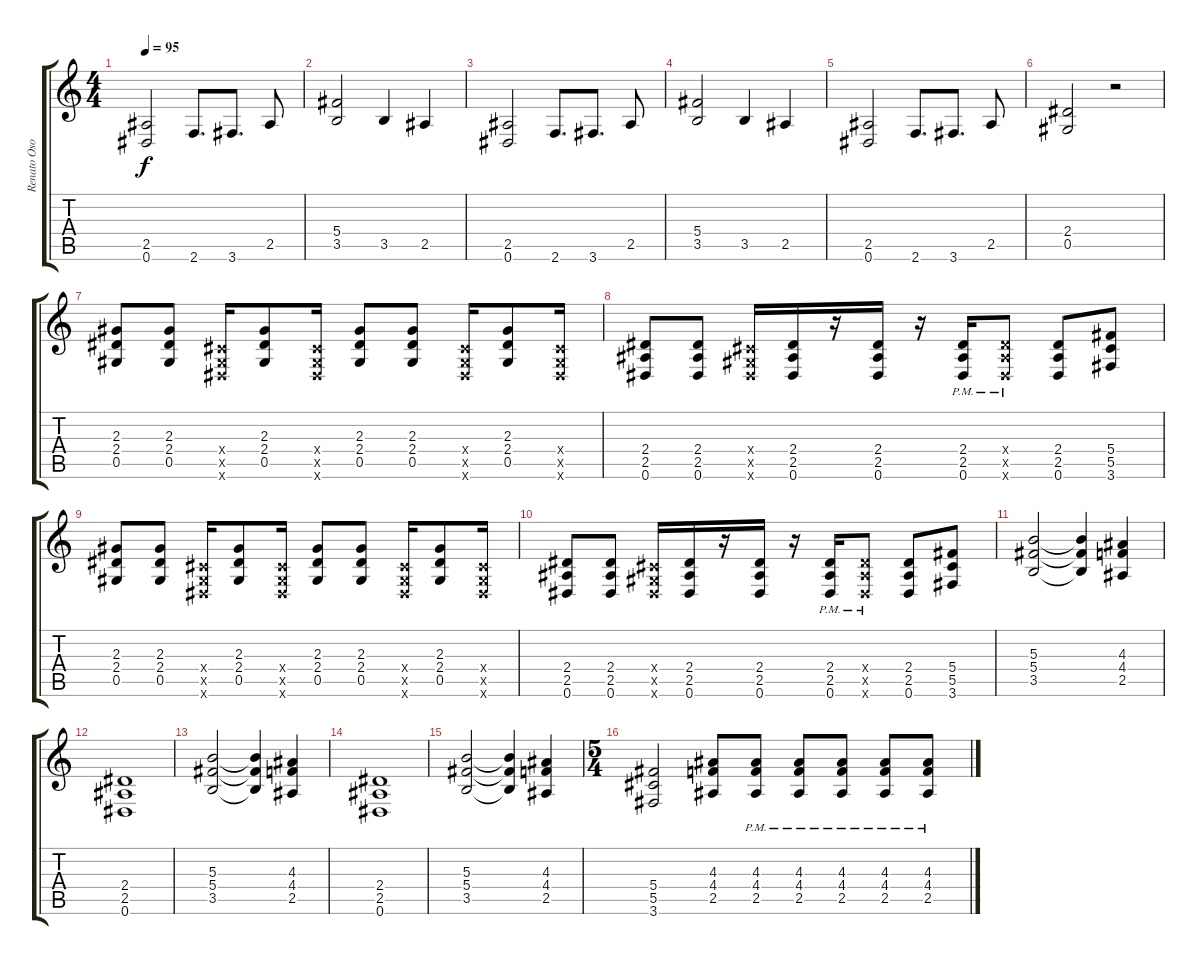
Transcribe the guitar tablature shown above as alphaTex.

\track ("Renato Osorio" "Renato Oso") {instrument overdrivenguitar}
\staff {score tabs}
\tuning (Eb4 Bb3 Gb3 Db3 Ab2 Eb2) {hide}
\ts (4 4)
\tempo 95
\clef g2
\ks c
(2.5 0.6).2{dy f} 2.6.8{d} 3.6.8{d} 2.5.8 |
(5.4 3.5).2 3.5.4 2.5.4 |
(2.5 0.6).2 2.6.8{d} 3.6.8{d} 2.5.8 |
(5.4 3.5).2 3.5.4 2.5.4 |
(2.5 0.6).2 2.6.8{d} 3.6.8{d} 2.5.8 |
(2.4 0.5).2 r.2 |
(2.3 2.4 0.5).8{volume 8} (2.3 2.4 0.5).8 (0.4{x} 0.5{x} 0.6{x}).16 (2.3 2.4 0.5).8 (0.4{x} 0.5{x} 0.6{x}).16 (2.3 2.4 0.5).8 (2.3 2.4 0.5).8 (0.4{x} 0.5{x} 0.6{x}).16 (2.3 2.4 0.5).8 (0.4{x} 0.5{x} 0.6{x}).16 |
(2.4 2.5 0.6).8 (2.4 2.5 0.6).8 (0.4{x} 0.5{x} 0.6{x}).16 (2.4 2.5 0.6).16 r.16 (2.4 2.5 0.6).16 r.16 (2.4{pm} 2.5{pm} 0.6{pm}).16 (2.4{pm x} 2.5{pm x} 0.6{pm x}).8 (2.4 2.5 0.6).8 (5.4 5.5 3.6).8 |
(2.3 2.4 0.5).8 (2.3 2.4 0.5).8 (0.4{x} 0.5{x} 0.6{x}).16 (2.3 2.4 0.5).8 (0.4{x} 0.5{x} 0.6{x}).16 (2.3 2.4 0.5).8 (2.3 2.4 0.5).8 (0.4{x} 0.5{x} 0.6{x}).16 (2.3 2.4 0.5).8 (0.4{x} 0.5{x} 0.6{x}).16 |
(2.4 2.5 0.6).8 (2.4 2.5 0.6).8 (0.4{x} 0.5{x} 0.6{x}).16 (2.4 2.5 0.6).16 r.16 (2.4 2.5 0.6).16 r.16 (2.4{pm} 2.5{pm} 0.6{pm}).16 (2.4{pm x} 2.5{pm x} 0.6{pm x}).8 (2.4 2.5 0.6).8 (5.4 5.5 3.6).8 |
(5.3 5.4 3.5).2 (5.3{t} 5.4{t} 3.5{t}).4 (4.3 4.4 2.5).4 |
(2.4 2.5 0.6).1 |
(5.3 5.4 3.5).2 (5.3{t} 5.4{t} 3.5{t}).4 (4.3 4.4 2.5).4 |
(2.4 2.5 0.6).1 |
(5.3 5.4 3.5).2 (5.3{t} 5.4{t} 3.5{t}).4 (4.3 4.4 2.5).4 |
\ts (5 4)
(5.4 5.5 3.6).2 (4.3 4.4 2.5).8 (4.3{pm} 4.4{pm} 2.5{pm}).8 (4.3{pm} 4.4{pm} 2.5{pm}).8 (4.3{pm} 4.4{pm} 2.5{pm}).8 (4.3{pm} 4.4{pm} 2.5{pm}).8 (4.3{pm} 4.4{pm} 2.5{pm}).8
